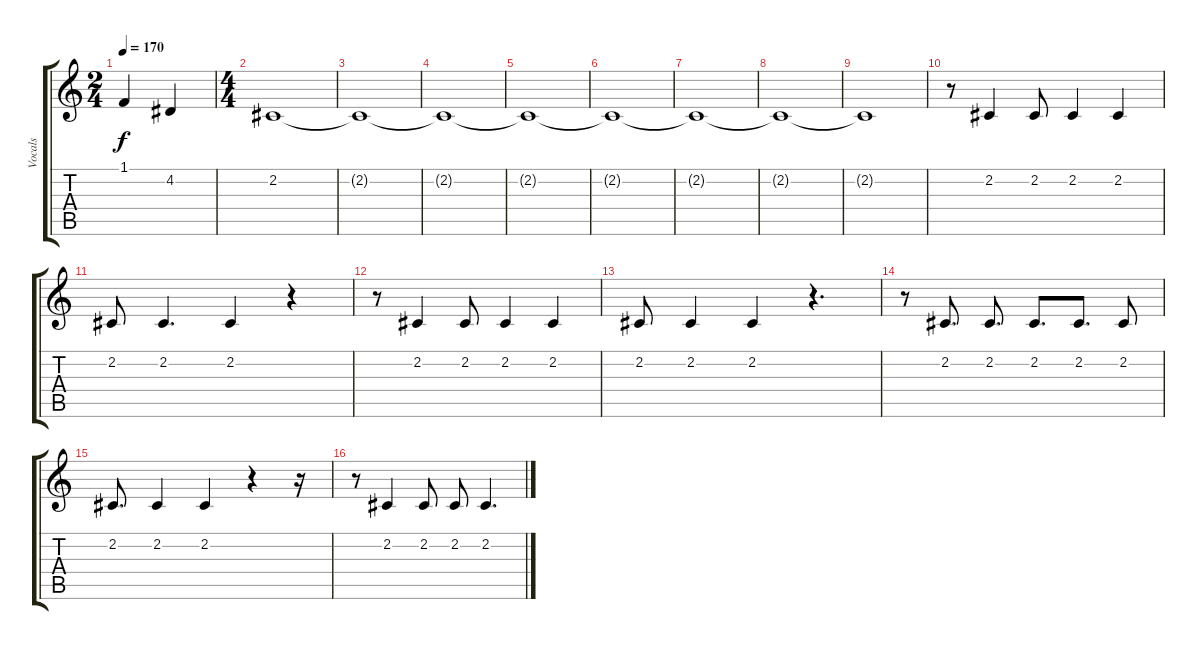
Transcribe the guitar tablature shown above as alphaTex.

\track ("Vocals" "Vocals") {instrument bassoon}
\staff {score tabs}
\tuning (E4 B3 G3 D3 A2 E2) {hide}
\ts (2 4)
\tempo 170
\clef g2
\ks c
1.1.4{dy f} 4.2.4 |
\ts (4 4)
2.2.1 |
2.2{t}.1 |
2.2{t}.1 |
2.2{t}.1 |
2.2{t}.1 |
2.2{t}.1 |
2.2{t}.1 |
2.2{t}.1 |
r.8 2.2.4 2.2.8 2.2.4 2.2.4 |
2.2.8 2.2.4{d} 2.2.4 r.4 |
r.8 2.2.4 2.2.8 2.2.4 2.2.4 |
2.2.8 2.2.4 2.2.4 r.4{d} |
r.8 2.2.8{d} 2.2.8{d} 2.2.8{d} 2.2.8{d} 2.2.8 |
2.2.8{d} 2.2.4 2.2.4 r.4 r.16 |
r.8 2.2.4 2.2.8 2.2.8 2.2.4{d}
